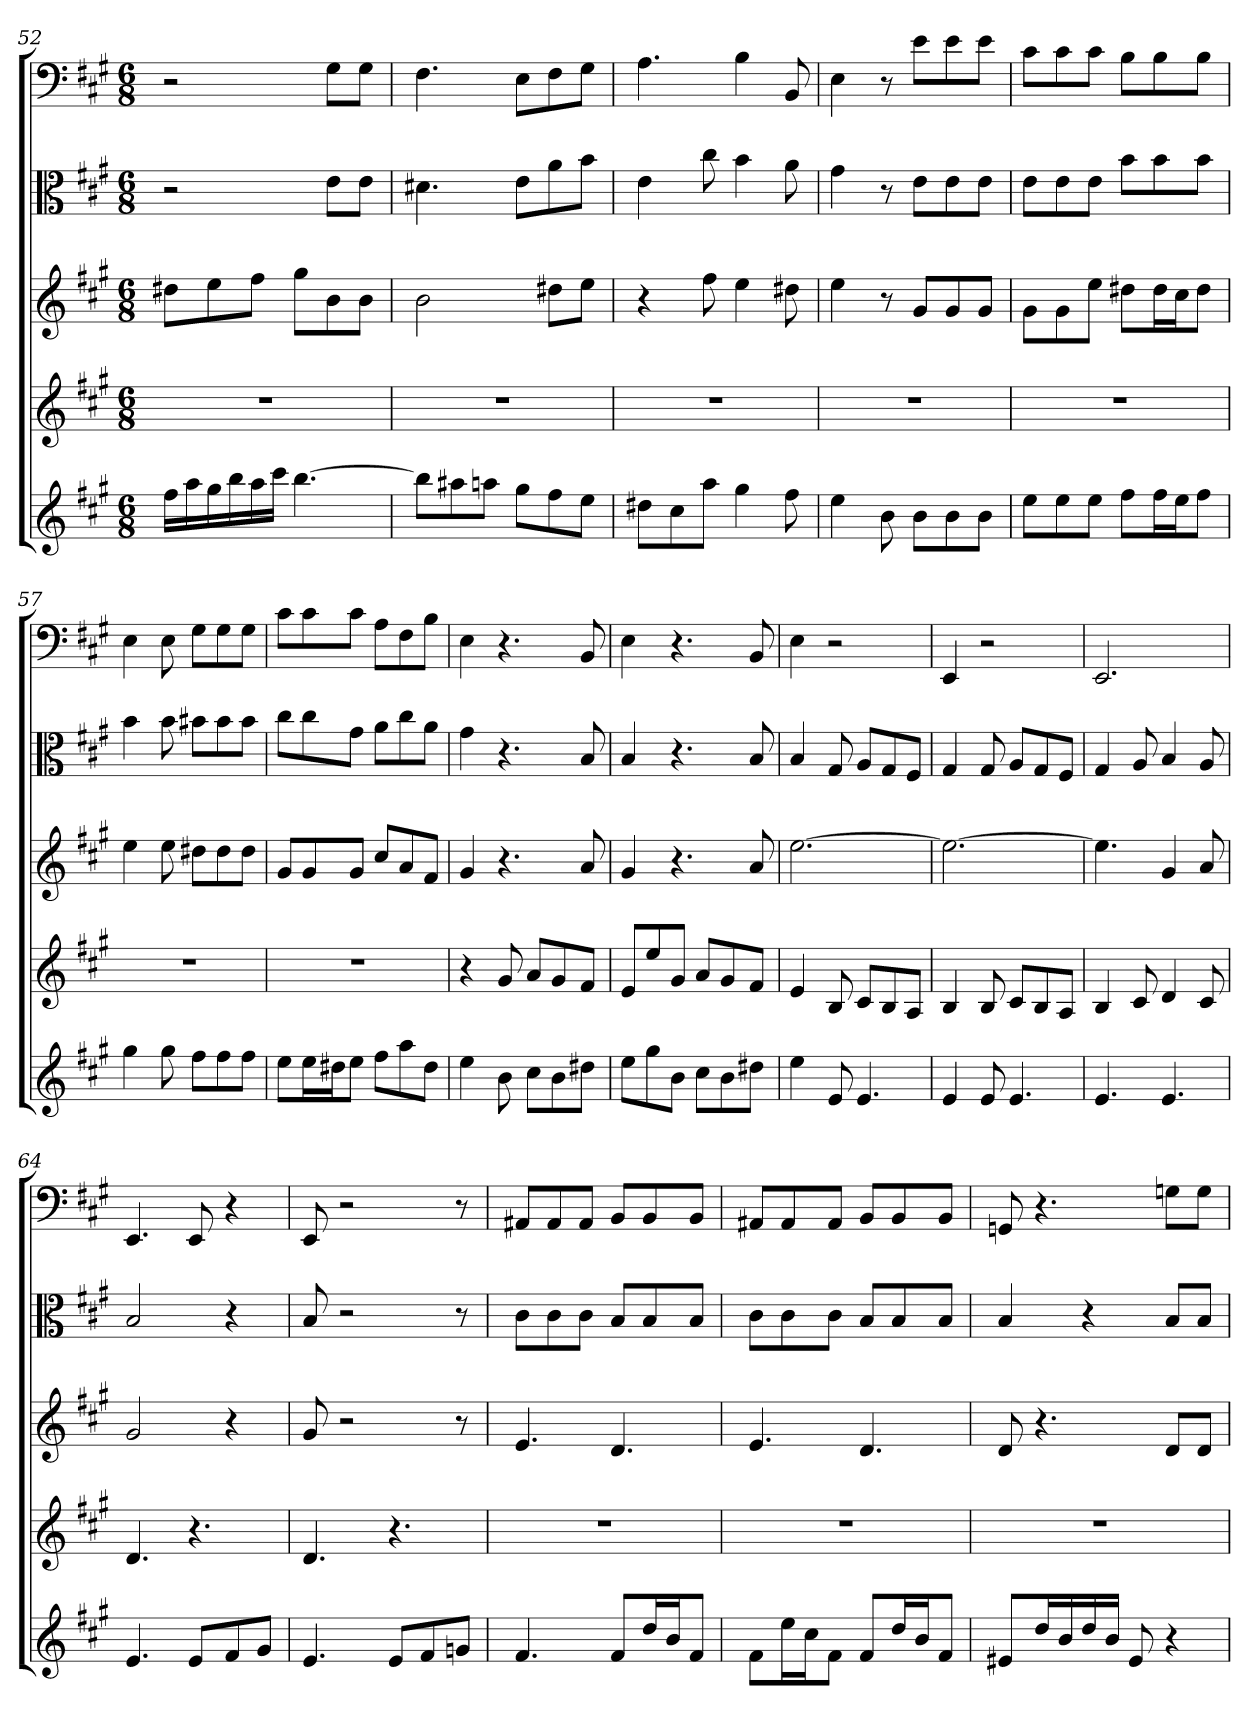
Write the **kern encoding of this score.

**kern	**kern	**kern	**kern	**kern
*part5	*part4	*part3	*part2	*part1
*staff5	*staff4	*staff3	*staff2	*staff1
*	*	*	*clefC3	*clefF4
*k[f#c#g#]	*k[f#c#g#]	*k[f#c#g#]	*k[f#c#g#]	*k[f#c#g#]
*A:	*A:	*A:	*A:	*A:
*M6/8	*M6/8	*M6/8	*M6/8	*M6/8
=52	=52	=52	=52	=52
16ff#LL	2.r	8dd#XL	2r	2r
16aa	.	.	.	.
16gg#	.	8ee	.	.
16bb	.	.	.	.
16aa	.	8ff#J	.	.
16ccc#JJ	.	.	.	.
[4.bb	.	8gg#L	.	.
.	.	8b	8e\L	8G#\L
.	.	8bJ	8e\J	8G#\J
=53	=53	=53	=53	=53
8bbL]	2.r	2b	4.d#X	4.F#
8aa#X	.	.	.	.
8aanJ	.	.	.	.
8gg#L	.	.	8e\L	8E\L
8ff#	.	8dd#XL	8a\	8F#\
8eeJ	.	8eeJ	8b\J	8G#\J
=54	=54	=54	=54	=54
8dd#XL	2.r	4r	4e	4.A
8cc#	.	.	.	.
8aaJ	.	8ff#	8cc#	.
4gg#	.	4ee	4b	4B
8ff#	.	8dd#X	8a	8BB
=55	=55	=55	=55	=55
4ee	2.r	4ee	4g#	4E
8b	.	8r	8r	8r
8bL	.	8g#L	8e\L	8e\L
8b	.	8g#	8e\	8e\
8bJ	.	8g#J	8e\J	8e\J
=56	=56	=56	=56	=56
8eeL	2.r	8g#L	8e\L	8c#\L
8ee	.	8g#	8e\	8c#\
8eeJ	.	8eeJ	8e\J	8c#\J
8ff#L	.	8dd#XL	8b\L	8B\L
16ff#L	.	16dd#L	8b\	8B\
16eeJ	.	16cc#J	.	.
8ff#J	.	8dd#J	8b\J	8B\J
=57	=57	=57	=57	=57
4gg#	2.r	4ee	4b	4E
8gg#	.	8ee	8b	8E
8ff#L	.	8dd#XL	8b#X\L	8G#\L
8ff#	.	8dd#	8b#\	8G#\
8ff#J	.	8dd#J	8b#\J	8G#\J
=58	=58	=58	=58	=58
8eeL	2.r	8g#L	8cc#\L	8c#\L
16eeL	.	8g#	8cc#\	8c#\
16dd#XJ	.	.	.	.
8eeJ	.	8g#J	8g#\J	8c#\J
8ff#L	.	8cc#L	8a\L	8A\L
8aa	.	8a	8cc#\	8F#\
8dd#J	.	8f#J	8a\J	8B\J
=59	=59	=59	=59	=59
4ee	4r	4g#	4g#	4E
8b	8g#	4.r	4.r	4.r
8cc#L	8aL	.	.	.
8b	8g#	.	.	.
8dd#XJ	8f#J	8a	8B	8BB
=60	=60	=60	=60	=60
8eeL	8eL	4g#	4B	4E
8gg#	8ee	.	.	.
8bJ	8g#J	4.r	4.r	4.r
8cc#L	8aL	.	.	.
8b	8g#	.	.	.
8dd#XJ	8f#J	8a	8B	8BB
=61	=61	=61	=61	=61
4ee	4e	[2.ee	4B	4E
8e	8B	.	8G#	2r
4.e	8c#L	.	8A/L	.
.	8B	.	8G#/	.
.	8AJ	.	8F#/J	.
=62	=62	=62	=62	=62
4e	4B	2.ee_	4G#	4EE
8e	8B	.	8G#	2r
4.e	8c#L	.	8A/L	.
.	8B	.	8G#/	.
.	8AJ	.	8F#/J	.
=63	=63	=63	=63	=63
4.e	4B	4.ee]	4G#	2.EE
.	8c#	.	8A	.
4.e	4d	4g#	4B	.
.	8c#	8a	8A	.
=64	=64	=64	=64	=64
4.e	4.d	2g#	2B	4.EE
8eL	4.r	.	.	8EE
8f#	.	4r	4r	4r
8g#J	.	.	.	.
=65	=65	=65	=65	=65
4.e	4.d	8g#	8B	8EE
.	.	2r	2r	2r
8eL	4.r	.	.	.
8f#	.	.	.	.
8gnJ	.	8r	8r	8r
=66	=66	=66	=66	=66
4.f#	2.r	4.e	8c#\L	8AA#X/L
.	.	.	8c#\	8AA#/
.	.	.	8c#\J	8AA#/J
8f#L	.	4.d	8B/L	8BB/L
16ddL	.	.	8B/	8BB/
16bJ	.	.	.	.
8f#J	.	.	8B/J	8BB/J
=67	=67	=67	=67	=67
8f#L	2.r	4.e	8c#\L	8AA#X/L
16eeL	.	.	8c#\	8AA#/
16cc#J	.	.	.	.
8f#J	.	.	8c#\J	8AA#/J
8f#L	.	4.d	8B/L	8BB/L
16ddL	.	.	8B/	8BB/
16bJ	.	.	.	.
8f#J	.	.	8B/J	8BB/J
=68	=68	=68	=68	=68
8e#XL	2.r	8d	4B	8GGn
16ddL	.	4.r	.	4.r
16b	.	.	.	.
16dd	.	.	4r	.
16bJJ	.	.	.	.
8e#	.	.	.	.
4r	.	8dL	8B/L	8Gn\L
.	.	8dJ	8B/J	8G\J
=	=	=	=	=
*-	*-	*-	*-	*-
